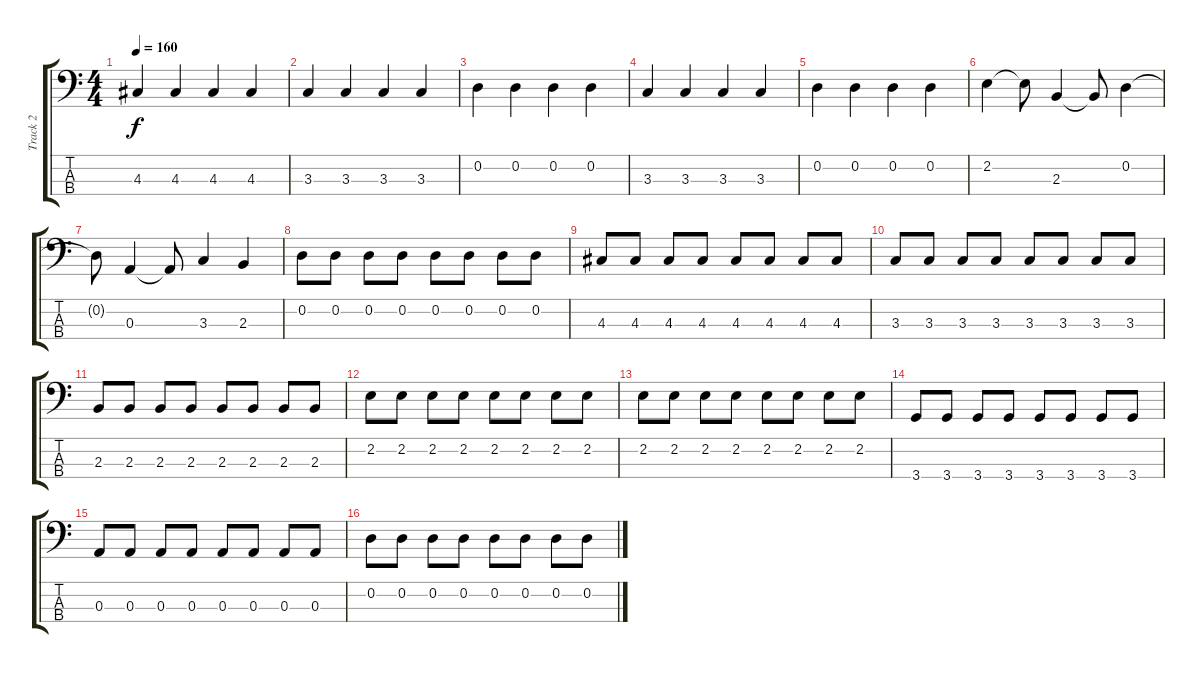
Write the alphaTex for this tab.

\track ("Track 2" "Track 2") {instrument electricbassfinger}
\staff {score tabs}
\tuning (G2 D2 A1 E1) {hide}
\ts (4 4)
\tempo 160
\clef f4
\ks c
4.3.4{dy f} 4.3.4 4.3.4 4.3.4 |
3.3.4 3.3.4 3.3.4 3.3.4 |
0.2.4 0.2.4 0.2.4 0.2.4 |
3.3.4 3.3.4 3.3.4 3.3.4 |
0.2.4 0.2.4 0.2.4 0.2.4 |
2.2.4 2.2{t}.8 2.3.4 2.3{t}.8 0.2.4 |
0.2{t}.8 0.3.4 0.3{t}.8 3.3.4 2.3.4 |
0.2.8 0.2.8 0.2.8 0.2.8 0.2.8 0.2.8 0.2.8 0.2.8 |
4.3.8 4.3.8 4.3.8 4.3.8 4.3.8 4.3.8 4.3.8 4.3.8 |
3.3.8 3.3.8 3.3.8 3.3.8 3.3.8 3.3.8 3.3.8 3.3.8 |
2.3.8 2.3.8 2.3.8 2.3.8 2.3.8 2.3.8 2.3.8 2.3.8 |
2.2.8 2.2.8 2.2.8 2.2.8 2.2.8 2.2.8 2.2.8 2.2.8 |
2.2.8 2.2.8 2.2.8 2.2.8 2.2.8 2.2.8 2.2.8 2.2.8 |
3.4.8 3.4.8 3.4.8 3.4.8 3.4.8 3.4.8 3.4.8 3.4.8 |
0.3.8 0.3.8 0.3.8 0.3.8 0.3.8 0.3.8 0.3.8 0.3.8 |
0.2.8 0.2.8 0.2.8 0.2.8 0.2.8 0.2.8 0.2.8 0.2.8
